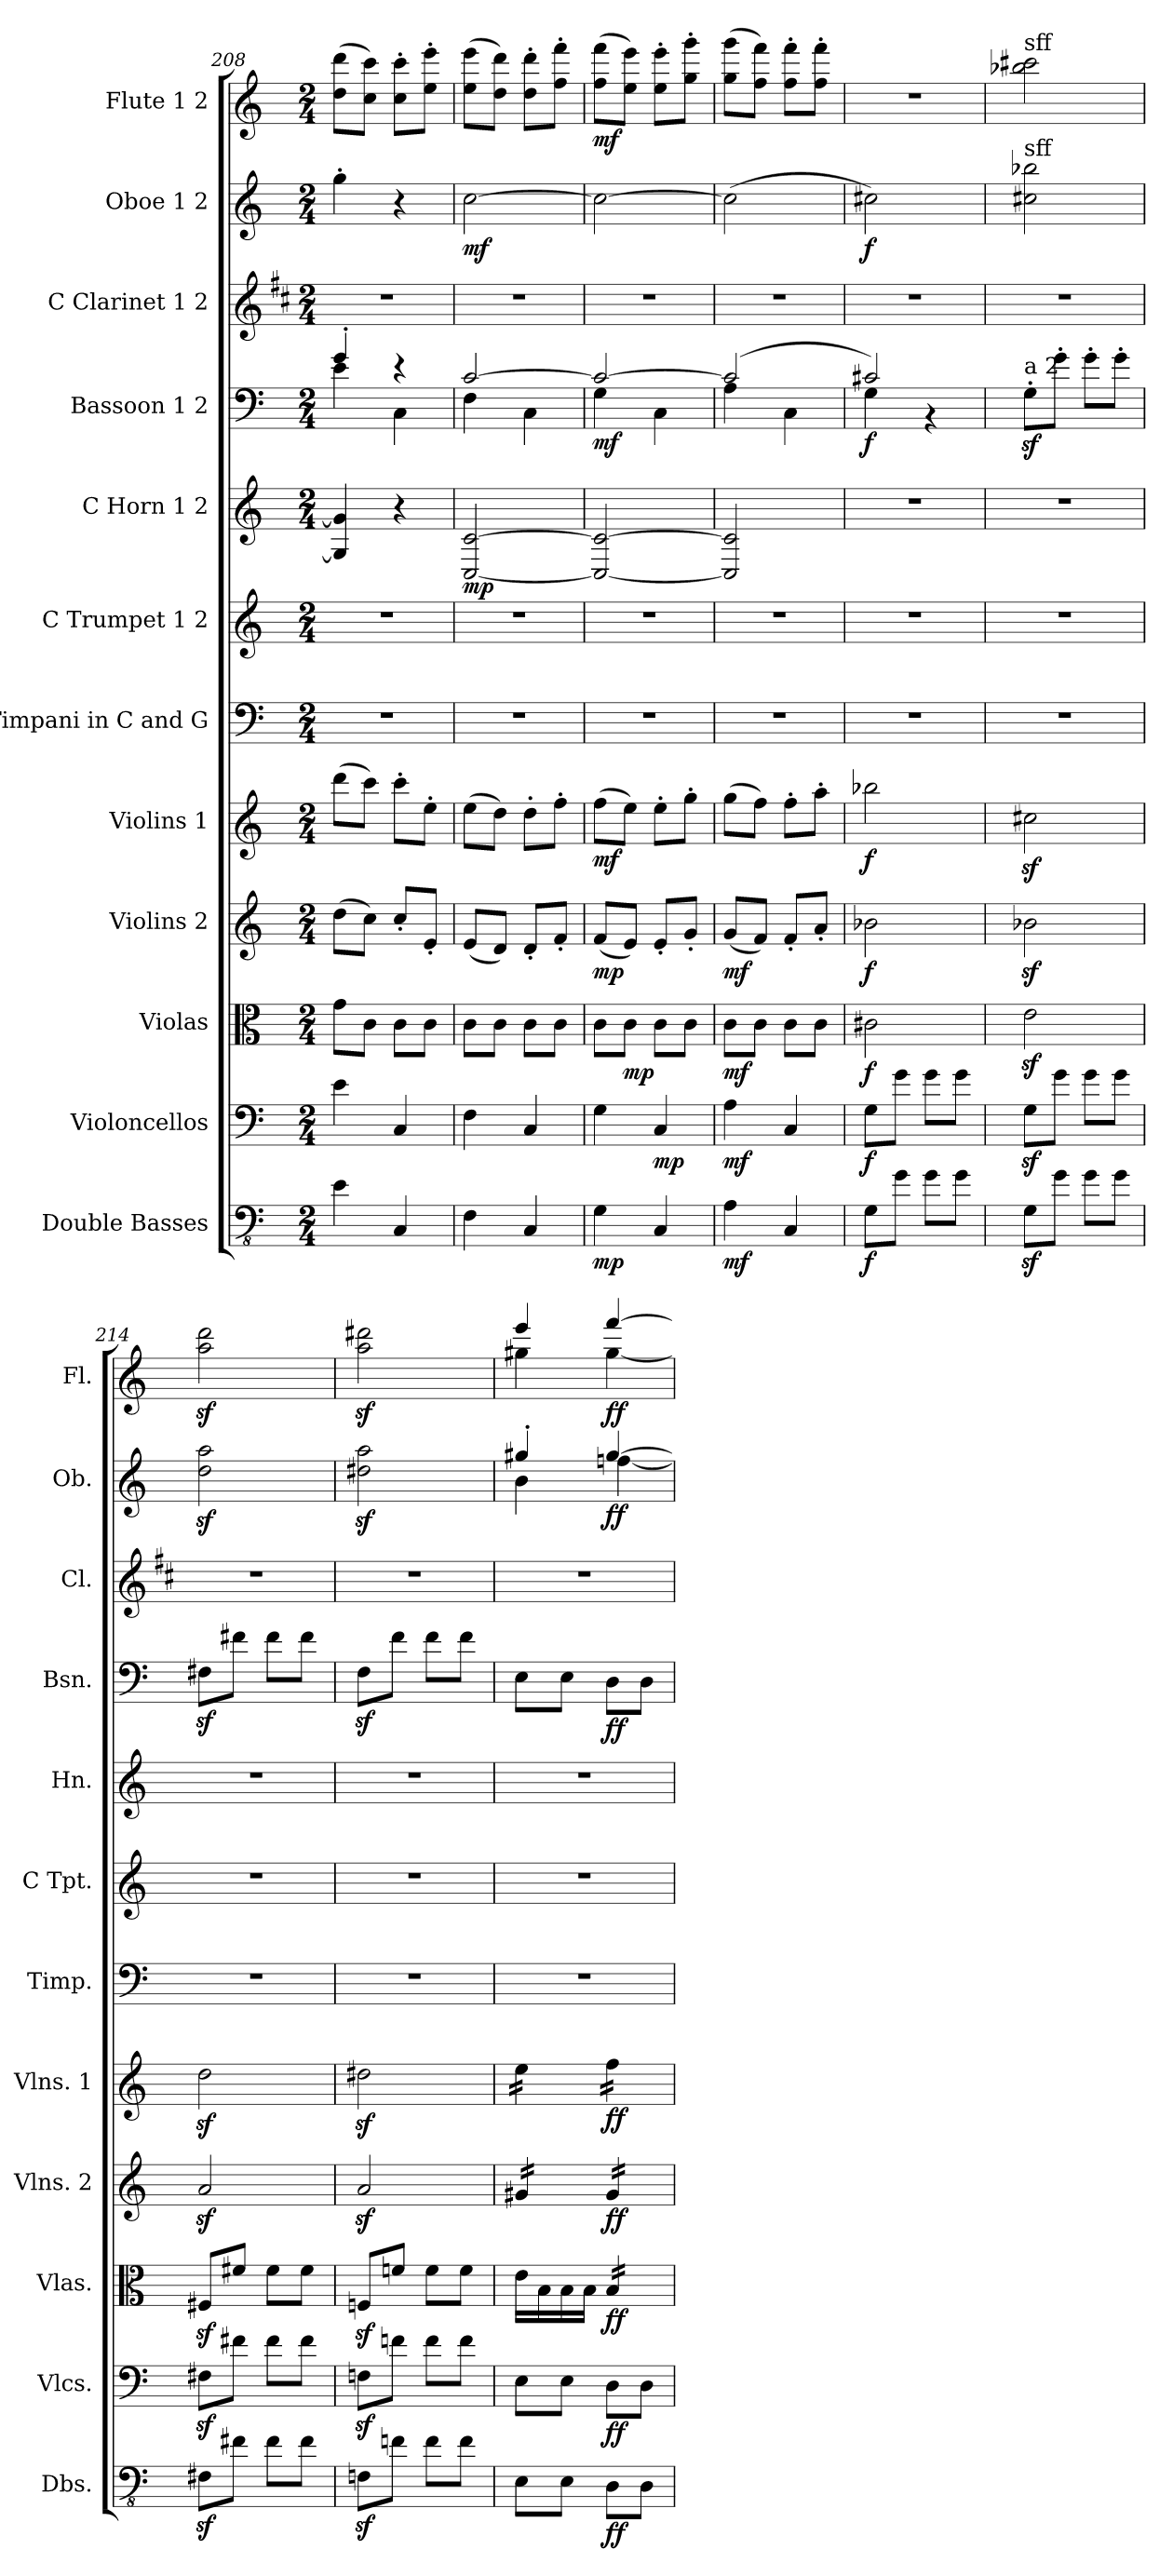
**kern	**dynam	**kern	**dynam	**kern	**dynam	**kern	**dynam	**kern	**dynam	**kern	**kern	**kern	**dynam	**kern	**dynam	**kern	**kern	**dynam	**kern	**dynam
*part12	*part12	*part11	*part11	*part10	*part10	*part9	*part9	*part8	*part8	*part7	*part6	*part5	*part5	*part4	*part4	*part3	*part2	*part2	*part1	*part1
*staff12	*staff12	*staff11	*staff11	*staff10	*staff10	*staff9	*staff9	*staff8	*staff8	*staff7	*staff6	*staff5	*staff5	*staff4	*staff4	*staff3	*staff2	*staff2	*staff1	*staff1
*I"Double Basses	*	*I"Violoncellos	*	*I"Violas	*	*I"Violins 2	*	*I"Violins 1	*	*I"Timpani in C and G	*I"C Trumpet 1 2	*I"C Horn  1 2	*	*I"Bassoon 1 2	*	*I"C Clarinet 1 2	*I"Oboe 1 2	*	*I"Flute 1 2	*
*I'Dbs.	*	*I'Vlcs.	*	*I'Vlas.	*	*I'Vlns. 2	*	*I'Vlns. 1	*	*I'Timp.	*I'C Tpt.	*I'Hn.	*	*I'Bsn.	*	*I'Cl.	*I'Ob.	*	*I'Fl.	*
*clefFv4	*	*clefF4	*	*clefC3	*	*clefG2	*	*clefG2	*	*clefF4	*clefG2	*clefG2	*	*clefF4	*	*clefG2	*clefG2	*	*clefG2	*
*	*	*	*	*	*	*	*	*	*	*	*	*ITrd7c12	*	*	*	*ITrd1c2	*	*	*	*
*k[]	*	*k[]	*	*k[]	*	*k[]	*	*k[]	*	*k[]	*k[]	*k[]	*	*k[]	*	*k[]	*k[]	*	*k[]	*
*M2/4	*	*M2/4	*	*M2/4	*	*M2/4	*	*M2/4	*	*M2/4	*M2/4	*M2/4	*	*M2/4	*	*M2/4	*M2/4	*	*M2/4	*
=208	=208	=208	=208	=208	=208	=208	=208	=208	=208	=208	=208	=208	=208	=208	=208	=208	=208	=208	=208	=208
*	*	*	*	*	*	*	*	*	*	*	*	*	*	*^	*	*	*	*	*	*
4E\	.	4e\	.	8g\L	.	(>8dd\L	.	(>8ddd\L	.	2r	2r	4GG/] 4G/]	.	4g'/	4e\	.	2r	4gg'\	.	(>8dd\ 8ddd\L	.
.	.	.	.	8c\J	.	8cc\J)	.	8ccc\J)	.	.	.	.	.	.	.	.	.	.	.	8cc\ 8ccc\J)	.
4CC/	.	4C/	.	8c\L	.	8cc'/L	.	8ccc'\L	.	.	.	4r	.	4r	4C\	.	.	4r	.	8cc\' 8ccc\'L	.
.	.	.	.	8c\J	.	8e'/J	.	8ee'\J	.	.	.	.	.	.	.	.	.	.	.	8ee\' 8eee\'J	.
=209	=209	=209	=209	=209	=209	=209	=209	=209	=209	=209	=209	=209	=209	=209	=209	=209	=209	=209	=209	=209	=209
!	!	!	!	!	!	!	!	!	!	!	!	!	!LO:DY:b	!	!	!	!	!	!LO:DY:b	!	!
4FF\	.	4F\	.	8c\L	.	(<8e/L	.	(>8ee\L	.	2r	2r	[2CC/ [2C/	mp	[2c/	4F\	.	2r	[2cc\	mf	(>8ee\ 8eee\L	.
.	.	.	.	8c\J	.	8d/J)	.	8dd\J)	.	.	.	.	.	.	.	.	.	.	.	8dd\ 8ddd\J)	.
4CC/	.	4C/	.	8c\L	.	8d'/L	.	8dd'\L	.	.	.	.	.	.	4C\	.	.	.	.	8dd\' 8ddd\'L	.
.	.	.	.	8c\J	.	8f'/J	.	8ff'\J	.	.	.	.	.	.	.	.	.	.	.	8ff\' 8fff\'J	.
=210	=210	=210	=210	=210	=210	=210	=210	=210	=210	=210	=210	=210	=210	=210	=210	=210	=210	=210	=210	=210	=210
!	!LO:DY:b	!	!	!	!	!	!LO:DY:b	!	!LO:DY:b	!	!	!	!	!	!	!LO:DY:b	!	!	!	!	!LO:DY:b
4GG\	mp	4G\	.	8c\L	.	(<8f/L	mp	(>8ff\L	mf	2r	2r	2CC/_ 2C/_	.	2c/_	4G\	mf	2r	2cc\_	.	(>8ff\ 8fff\L	mf
!	!	!	!	!	!LO:DY:b	!	!	!	!	!	!	!	!	!	!	!	!	!	!	!	!
.	.	.	.	8c\J	mp	8e/J)	.	8ee\J)	.	.	.	.	.	.	.	.	.	.	.	8ee\ 8eee\J)	.
!	!	!	!LO:DY:b	!	!	!	!	!	!	!	!	!	!	!	!	!	!	!	!	!	!
4CC/	.	4C/	mp	8c\L	.	8e'/L	.	8ee'\L	.	.	.	.	.	.	4C\	.	.	.	.	8ee\' 8eee\'L	.
.	.	.	.	8c\J	.	8g'/J	.	8gg'\J	.	.	.	.	.	.	.	.	.	.	.	8gg\' 8ggg\'J	.
=211	=211	=211	=211	=211	=211	=211	=211	=211	=211	=211	=211	=211	=211	=211	=211	=211	=211	=211	=211	=211	=211
!	!LO:DY:b	!	!LO:DY:b	!	!LO:DY:b	!	!LO:DY:b	!	!	!	!	!	!	!	!	!	!	!	!	!	!
4AA\	mf	4A\	mf	8c\L	mf	(<8g/L	mf	(>8gg\L	.	2r	2r	2CC/] 2C/]	.	(>2c/]	4A\	.	2r	(>2cc\]	.	(>8gg\ 8ggg\L	.
.	.	.	.	8c\J	.	8f/J)	.	8ff\J)	.	.	.	.	.	.	.	.	.	.	.	8ff\ 8fff\J)	.
4CC/	.	4C/	.	8c\L	.	8f'/L	.	8ff'\L	.	.	.	.	.	.	4C\	.	.	.	.	8ff\' 8fff\'L	.
.	.	.	.	8c\J	.	8a'/J	.	8aa'\J	.	.	.	.	.	.	.	.	.	.	.	8ff\' 8fff\'J	.
=212	=212	=212	=212	=212	=212	=212	=212	=212	=212	=212	=212	=212	=212	=212	=212	=212	=212	=212	=212	=212	=212
!	!LO:DY:b	!	!LO:DY:b	!	!LO:DY:b	!	!LO:DY:b	!	!LO:DY:b	!	!	!	!	!	!	!LO:DY:b	!	!	!LO:DY:b	!	!
8GG\L	f	8G\L	f	2c#X\	f	2b-X\	f	2bb-X\	f	2r	2r	2r	.	2c#X/)	4G\	f	2r	2cc#X\)	f	2r	.
8G\J	.	8g\J	.	.	.	.	.	.	.	.	.	.	.	.	.	.	.	.	.	.	.
8G\L	.	8g\L	.	.	.	.	.	.	.	.	.	.	.	.	4r	.	.	.	.	.	.
8G\J	.	8g\J	.	.	.	.	.	.	.	.	.	.	.	.	.	.	.	.	.	.	.
*	*	*	*	*	*	*	*	*	*	*	*	*	*	*v	*v	*	*	*	*	*	*
=213	=213	=213	=213	=213	=213	=213	=213	=213	=213	=213	=213	=213	=213	=213	=213	=213	=213	=213	=213	=213
!	!	!	!	!	!	!	!	!	!	!	!	!	!	!	!	!	!	!	!LO:TX:a:t=sff	!
!	!	!	!	!	!	!	!	!	!	!	!	!	!	!	!	!	!LO:TX:a:t=sff	!	!	!
!	!	!	!	!	!	!	!	!	!	!	!	!	!	!LO:TX:a:t=a 2	!	!	!	!	!	!
8GGz<\L	.	8Gz<\L	.	2ez<\	.	2b-Xz<\	.	2cc#Xz<\	.	2r	2r	2r	.	8Gz<'\L	.	2r	2cc#X\ 2bb-X\	.	2bb-X\ 2ccc#X\	.
8G\J	.	8g\J	.	.	.	.	.	.	.	.	.	.	.	8g'\J	.	.	.	.	.	.
8G\L	.	8g\L	.	.	.	.	.	.	.	.	.	.	.	8g'\L	.	.	.	.	.	.
8G\J	.	8g\J	.	.	.	.	.	.	.	.	.	.	.	8g'\J	.	.	.	.	.	.
=214	=214	=214	=214	=214	=214	=214	=214	=214	=214	=214	=214	=214	=214	=214	=214	=214	=214	=214	=214	=214
8FF#Xz<\L	.	8F#Xz<\L	.	8F#Xz</L	.	2az</	.	2ddz<\	.	2r	2r	2r	.	8F#Xz<\L	.	2r	2dd\z< 2aa\z<	.	2aa\z< 2ddd\z<	.
8F#X\J	.	8f#X\J	.	8f#X/J	.	.	.	.	.	.	.	.	.	8f#X\J	.	.	.	.	.	.
8F#\L	.	8f#\L	.	8f#\L	.	.	.	.	.	.	.	.	.	8f#\L	.	.	.	.	.	.
8F#\J	.	8f#\J	.	8f#\J	.	.	.	.	.	.	.	.	.	8f#\J	.	.	.	.	.	.
=215	=215	=215	=215	=215	=215	=215	=215	=215	=215	=215	=215	=215	=215	=215	=215	=215	=215	=215	=215	=215
8FFnz<\L	.	8Fnz<\L	.	8Fnz</L	.	2az</	.	2dd#Xz<\	.	2r	2r	2r	.	8Fz<\L	.	2r	2dd#X\z< 2aa\z<	.	2aa\z< 2ddd#X\z<	.
8Fn\J	.	8fn\J	.	8fn/J	.	.	.	.	.	.	.	.	.	8f\J	.	.	.	.	.	.
8F\L	.	8f\L	.	8f\L	.	.	.	.	.	.	.	.	.	8f\L	.	.	.	.	.	.
8F\J	.	8f\J	.	8f\J	.	.	.	.	.	.	.	.	.	8f\J	.	.	.	.	.	.
=216	=216	=216	=216	=216	=216	=216	=216	=216	=216	=216	=216	=216	=216	=216	=216	=216	=216	=216	=216	=216
*	*	*	*	*	*	*	*	*	*	*	*	*	*	*	*	*	*^	*	*^	*
*	*	*	*	*	*	*tremolo	*	*	*	*	*	*	*	*	*	*	*	*	*	*	*	*
*	*	*	*	*	*	*	*	*tremolo	*	*	*	*	*	*	*	*	*	*	*	*	*	*
8EE\L	.	8E\L	.	16e\LL	.	16g#X/LL	.	16ee\LL	.	2r	2r	2r	.	8E\L	.	2r	4gg#X'/	4b\	.	4eee/	4gg#X\	.
.	.	.	.	16B\	.	16g#X/	.	16ee\	.	.	.	.	.	.	.	.	.	.	.	.	.	.
8EE\J	.	8E\J	.	16B\	.	16g#X/	.	16ee\	.	.	.	.	.	8E\J	.	.	.	.	.	.	.	.
.	.	.	.	16B\JJ	.	16g#X/JJ	.	16ee\JJ	.	.	.	.	.	.	.	.	.	.	.	.	.	.
!	!LO:DY:b	!	!LO:DY:b	!	!LO:DY:b	!	!LO:DY:b	!	!LO:DY:b	!	!	!	!	!	!LO:DY:b	!	!	!	!LO:DY:b	!	!	!LO:DY:b
*	*	*	*	*tremolo	*	*	*	*	*	*	*	*	*	*	*	*	*	*	*	*	*	*
8DD\L	ff	8D\L	ff	16B/LL	ff	16g#/LL	ff	16ff\LL	ff	.	.	.	.	8D\L	ff	.	[4gg#/	[4ffn\	ff	[4fff/	[4gg#\	ff
.	.	.	.	16B/	.	16g#/	.	16ff\	.	.	.	.	.	.	.	.	.	.	.	.	.	.
8DD\J	.	8D\J	.	16B/	.	16g#/	.	16ff\	.	.	.	.	.	8D\J	.	.	.	.	.	.	.	.
.	.	.	.	16B/JJ	.	16g#/JJ	.	16ff\JJ	.	.	.	.	.	.	.	.	.	.	.	.	.	.
*	*	*	*	*	*	*	*	*Xtremolo	*	*	*	*	*	*	*	*	*	*	*	*	*	*
*	*	*	*	*	*	*Xtremolo	*	*	*	*	*	*	*	*	*	*	*	*	*	*	*	*
*	*	*	*	*Xtremolo	*	*	*	*	*	*	*	*	*	*	*	*	*	*	*	*	*	*
*	*	*	*	*	*	*	*	*	*	*	*	*	*	*	*	*	*v	*v	*	*	*	*
*	*	*	*	*	*	*	*	*	*	*	*	*	*	*	*	*	*	*	*v	*v	*
=	=	=	=	=	=	=	=	=	=	=	=	=	=	=	=	=	=	=	=	=
*-	*-	*-	*-	*-	*-	*-	*-	*-	*-	*-	*-	*-	*-	*-	*-	*-	*-	*-	*-	*-
